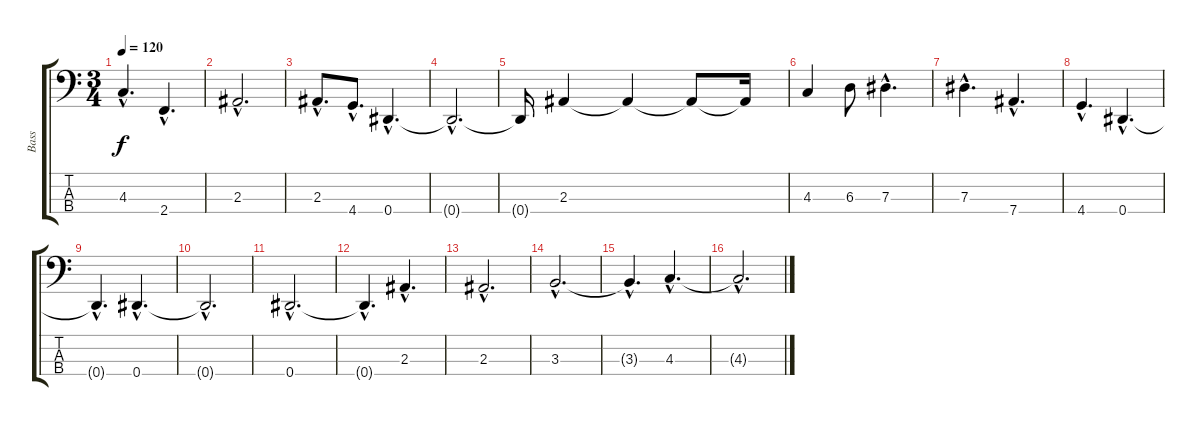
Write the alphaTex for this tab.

\track ("Bass" "Bass") {instrument electricbassfinger}
\staff {score tabs}
\tuning (Gb2 Db2 Ab1 Eb1) {hide}
\ts (3 4)
\tempo 120
\clef f4
\ks c
4.3{hac t}.4{d dy f} 2.4{hac}.4{d} |
2.3{hac}.2{d} |
2.3{hac}.8{d} 4.4{hac}.8{d} 0.4{hac}.4{d} |
0.4{hac t}.2{d} |
0.4{t}.16 2.3.4 2.3{t}.4 2.3{t}.8 2.3{t}.16 |
4.3.4 6.3.8 7.3{hac}.4{d} |
7.3{hac}.4{d} 7.4{hac}.4{d} |
4.4{hac}.4{d} 0.4{hac}.4{d} |
0.4{hac t}.4{d} 0.4{hac}.4{d} |
0.4{hac t}.2{d} |
0.4{hac}.2{d} |
0.4{hac t}.4{d} 2.3{hac}.4{d} |
2.3{hac}.2{d} |
3.3{hac}.2{d} |
3.3{hac t}.4{d} 4.3{hac}.4{d} |
4.3{hac t}.2{d}
